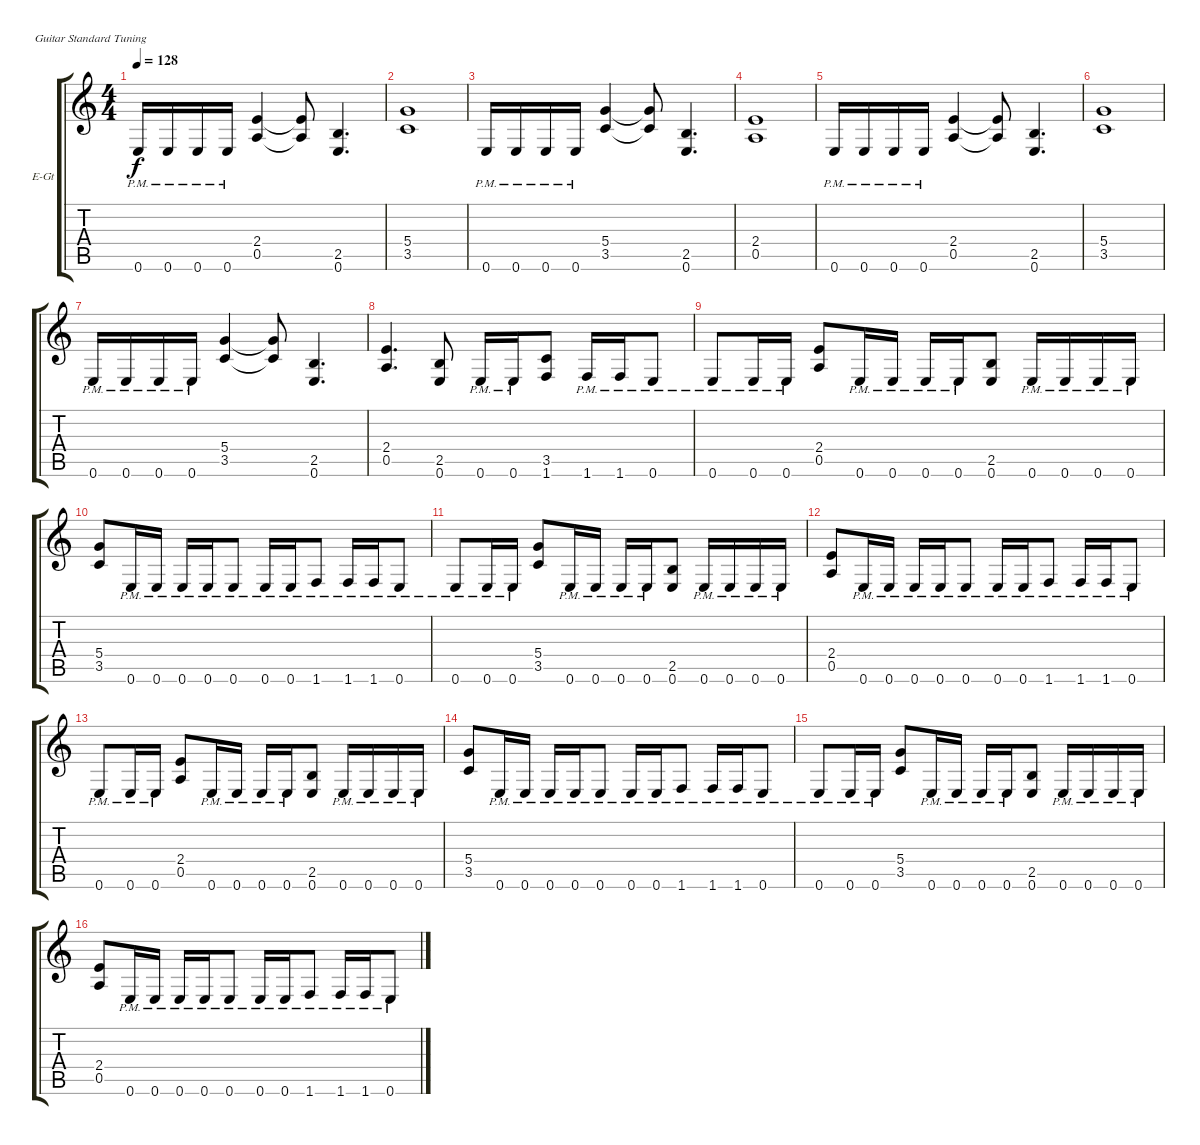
\defaultSystemsLayout 4
\bracketExtendMode groupsimilarinstruments
\firstSystemTrackNameOrientation horizontal
\otherSystemsTrackNameOrientation horizontal
\track ("James Hetfield (Dist.Gtr.1)" "E-Gt") {instrument distortionguitar}
\staff {score tabs}
\tuning (E4 B3 G3 D3 A2 E2)
\ts (4 4)
\tempo 128
\clef g2
\ks c
0.6{pm}.16{dy f} 0.6{pm}.16 0.6{pm}.16 0.6{pm}.16 (0.5 2.4).4 (0.5{t} 2.4{t}).8 (0.6 2.5).4{d} |
(3.5 5.4).1 |
0.6{pm}.16 0.6{pm}.16 0.6{pm}.16 0.6{pm}.16 (3.5 5.4).4 (3.5{t} 5.4{t}).8 (0.6 2.5).4{d} |
(0.5 2.4).1 |
0.6{pm}.16 0.6{pm}.16 0.6{pm}.16 0.6{pm}.16 (0.5 2.4).4 (0.5{t} 2.4{t}).8 (0.6 2.5).4{d} |
(3.5 5.4).1 |
0.6{pm}.16 0.6{pm}.16 0.6{pm}.16 0.6{pm}.16 (3.5 5.4).4 (3.5{t} 5.4{t}).8 (0.6 2.5).4{d} |
(0.5 2.4).4{d} (0.6 2.5).8 0.6{pm}.16 0.6{pm}.16 (1.6 3.5).8 1.6{pm}.16 1.6{pm}.16 0.6{pm}.8 |
\scale
0.523094 0.6{pm}.8 0.6{pm}.16 0.6{pm}.16 (0.5 2.4).8 0.6{pm}.16 0.6{pm}.16 0.6{pm}.16 0.6{pm}.16 (2.5 0.6).8 0.6{pm}.16 0.6{pm}.16 0.6{pm}.16 0.6{pm}.16 |
\scale
0.476824 (3.5 5.4).8 0.6{pm}.16 0.6{pm}.16 0.6{pm}.16 0.6{pm}.16 0.6{pm}.8 0.6{pm}.16 0.6{pm}.16 1.6{pm}.8 1.6{pm}.16 1.6{pm}.16 0.6{pm}.8 |
\scale
0.524524 0.6{pm}.8 0.6{pm}.16 0.6{pm}.16 (3.5 5.4).8 0.6{pm}.16 0.6{pm}.16 0.6{pm}.16 0.6{pm}.16 (2.5 0.6).8 0.6{pm}.16 0.6{pm}.16 0.6{pm}.16 0.6{pm}.16 |
\scale
0.4754 (0.5 2.4).8 0.6{pm}.16 0.6{pm}.16 0.6{pm}.16 0.6{pm}.16 0.6{pm}.8 0.6{pm}.16 0.6{pm}.16 1.6{pm}.8 1.6{pm}.16 1.6{pm}.16 0.6{pm}.8 |
\scale
0.48935 0.6{pm}.8 0.6{pm}.16 0.6{pm}.16 (0.5 2.4).8 0.6{pm}.16 0.6{pm}.16 0.6{pm}.16 0.6{pm}.16 (2.5 0.6).8 0.6{pm}.16 0.6{pm}.16 0.6{pm}.16 0.6{pm}.16 |
\scale
0.513039 (3.5 5.4).8 0.6{pm}.16 0.6{pm}.16 0.6{pm}.16 0.6{pm}.16 0.6{pm}.8 0.6{pm}.16 0.6{pm}.16 1.6{pm}.8 1.6{pm}.16 1.6{pm}.16 0.6{pm}.8 |
\scale
0.49071 0.6{pm}.8 0.6{pm}.16 0.6{pm}.16 (3.5 5.4).8 0.6{pm}.16 0.6{pm}.16 0.6{pm}.16 0.6{pm}.16 (2.5 0.6).8 0.6{pm}.16 0.6{pm}.16 0.6{pm}.16 0.6{pm}.16 |
\scale
0.510976 (0.5 2.4).8 0.6{pm}.16 0.6{pm}.16 0.6{pm}.16 0.6{pm}.16 0.6{pm}.8 0.6{pm}.16 0.6{pm}.16 1.6{pm}.8 1.6{pm}.16 1.6{pm}.16 0.6{pm}.8
